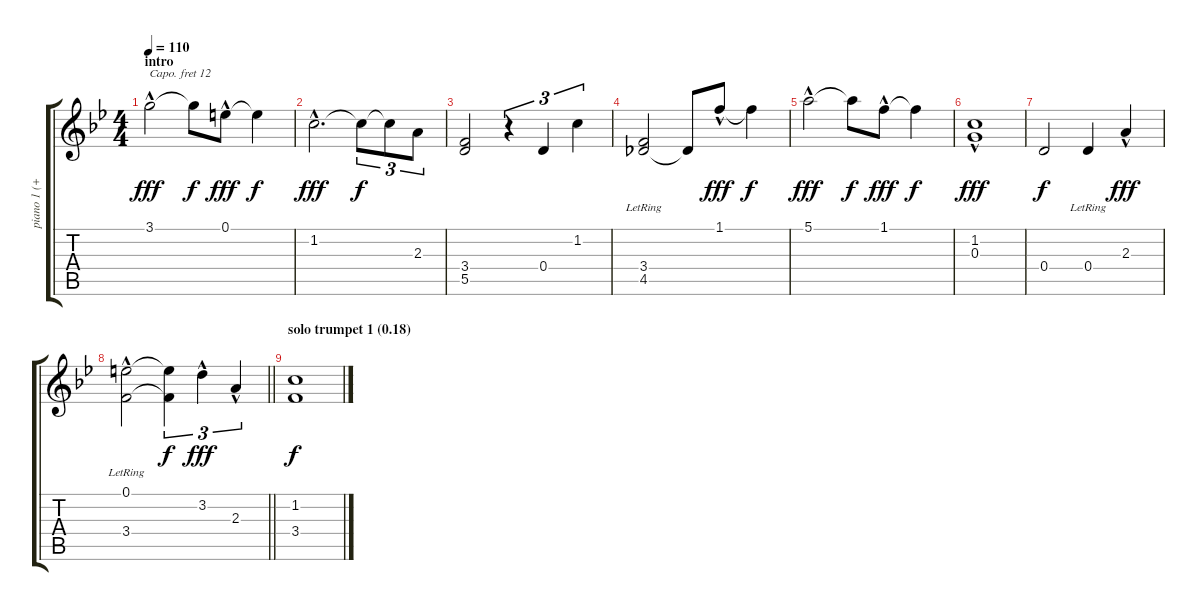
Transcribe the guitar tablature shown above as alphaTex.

\track ("piano 1 (+12)" "piano 1 (+") {instrument acousticgrandpiano}
\staff {score tabs}
\capo 12
\tuning (E4 B3 G3 D3 A2 E2) {hide}
\ts (4 4)
\section ("" "intro")
\tempo 110
\clef g2
\ks bb
3.1{hac}.2{dy fff instrument acousticgrandpiano} 3.1{t}.8{dy f} 0.1{hac}.8{dy fff} 0.1{t}.4{dy f} |
1.2{hac}.2{d dy fff} 1.2{t}.8{tu (3 2) dy f} 1.2{t}.8{tu (3 2)} 2.3.8{tu (3 2)} |
(3.4 5.5).2 r.4{tu (3 2)} 0.4.4{tu (3 2)} 1.2.4{tu (3 2)} |
(3.4 4.5{lr}).2 4.5{t}.8 1.1{hac}.8{dy fff} 1.1{t}.4{dy f} |
5.1{hac}.2{dy fff} 5.1{t}.8{dy f} 1.1{hac}.8{dy fff} 1.1{t}.4{dy f} |
(1.2{hac} 0.3).1{dy fff} |
0.4.2{dy f} 0.4{lr}.4 2.3{hac}.4{dy fff} |
\barLineRight lightlight
(0.1{hac} 3.4{lr}).2 (0.1{t} 3.4{t}).4{tu (3 2) dy f} 3.2{hac}.4{tu (3 2) dy fff} 2.3{hac}.4{tu (3 2)} |
\section ("" "solo trumpet 1 (0.18)")
(1.2 3.4).1{dy f}
